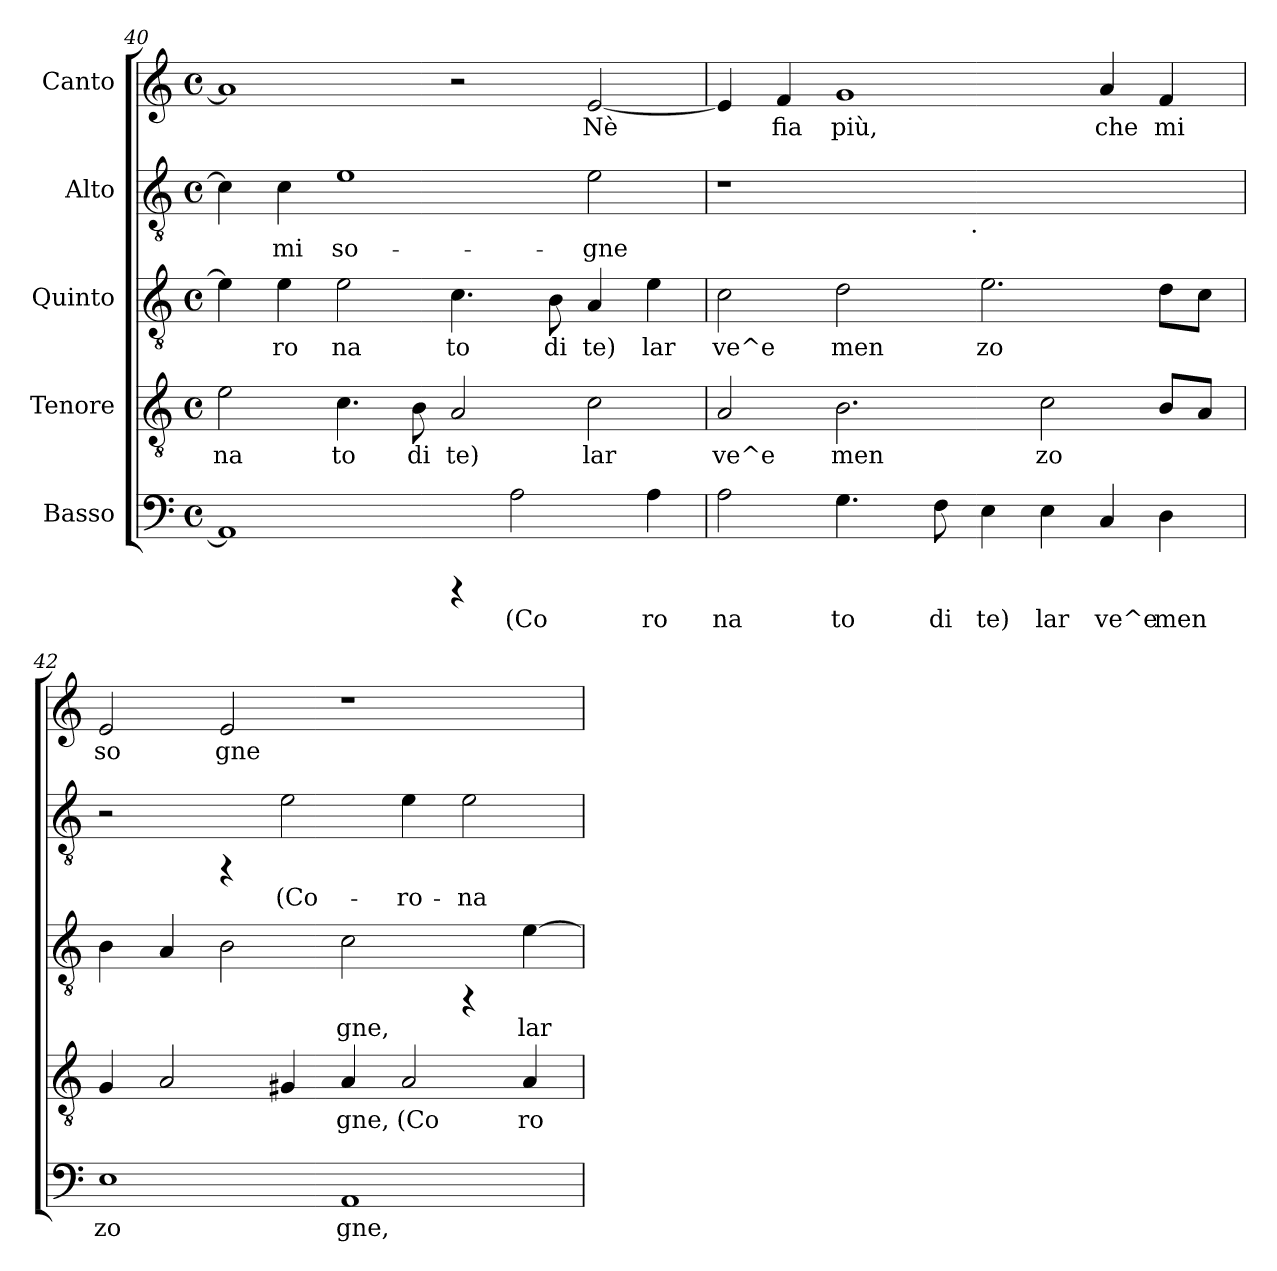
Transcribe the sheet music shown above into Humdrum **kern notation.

**kern	**text	**kern	**text	**kern	**text	**kern	**text	**kern	**text
*part5	*part5	*part4	*part4	*part3	*part3	*part2	*part2	*part1	*part1
*staff5	*staff5	*staff4	*staff4	*staff3	*staff3	*staff2	*staff2	*staff1	*staff1
*I"Basso	*	*I"Tenore	*	*I"Quinto	*	*I"Alto	*	*I"Canto	*
*clefF4	*	*clefGv2	*	*clefGv2	*	*clefGv2	*	*clefG2	*
*k[]	*	*k[]	*	*k[]	*	*k[]	*	*k[]	*
*C:	*	*C:	*	*C:	*	*C:	*	*C:	*
*M4/4	*	*M4/4	*	*M4/4	*	*M4/4	*	*M4/4	*
*met(c)	*	*met(c)	*	*met(c)	*	*met(c)	*	*met(c)	*
=40	=40	=40	=40	=40	=40	=40	=40	=40	=40
!	!LO:LY:b:cj	!	!LO:LY:b:cj	!	!LO:LY:b:cj	!	!LO:LY:b:cj	!	!LO:LY:b:cj
1AA]	.	2e\	na	4e\]	.	4c\]	.	1a]	.
!	!	!	!	!	!LO:LY:b:cj	!	!LO:LY:b:cj	!	!
.	.	.	.	4e\	ro	4c\	mi	.	.
!	!	!	!LO:LY:b:cj	!	!LO:LY:b:cj	!	!LO:LY:b:cj	!	!
.	.	4.c\	to	2e\	na	1e	so-	.	.
!	!	!	!LO:LY:b:cj	!	!	!	!	!	!
.	.	8B\	di	.	.	.	.	.	.
!	!	!	!LO:LY:b:cj	!	!LO:LY:b:cj	!	!	!	!
4rCCC	.	2A/	te)	4.c\	to	.	.	2r	.
!	!LO:LY:b:cj	!	!	!	!	!	!	!	!
2A\	(Co	.	.	.	.	.	.	.	.
!	!	!	!	!	!LO:LY:b:cj	!	!	!	!
.	.	.	.	8B\	di	.	.	.	.
!	!	!	!LO:LY:b:cj	!	!LO:LY:b:cj	!	!LO:LY:b:cj	!	!LO:LY:b:cj
.	.	2c\	lar	4A/	te)	2e\	-gne	[<2e/	Nè
!	!LO:LY:b:cj	!	!	!	!LO:LY:b:cj	!	!	!	!
4A\	ro	.	.	4e\	lar	.	.	.	.
=41	=41	=41	=41	=41	=41	=41	=41	=41	=41
!	!LO:LY:b:cj	!	!LO:LY:b:cj	!	!LO:LY:b:cj	!	!	!	!LO:LY:b:cj
*	*	*	*	*	*	*^	*	*	*
2A\	na	2A/	ve^e	2c\	ve^e	1r	2ryy	.	4e/]	.
!	!	!	!	!	!	!	!	!	!	!LO:LY:b:cj
.	.	.	.	.	.	.	.	.	4f/	fia
!	!LO:LY:b:cj	!	!LO:LY:b:cj	!	!LO:LY:b:cj	!	!	!	!	!LO:LY:b:cj
4.G\	to	2.B\	men	2d\	men	.	4ryy	.	1g	più,
.	.	.	.	.	.	.	8...ryy	.	.	.
!	!LO:LY:b:cj	!	!	!	!	!	!	!	!	!
8F\	di	.	.	.	.	.	.	.	.	.
!	!	!	!	!	!	!	!LO:TX:b:t=.	!	!	!
.	.	.	.	.	.	.	1ryy	.	.	.
!	!LO:LY:b:cj	!	!	!	!LO:LY:b:cj	!	!	!	!	!
4E\	te)	.	.	2.e\	zo	1ryy	.	.	.	.
!	!LO:LY:b:cj	!	!LO:LY:b:cj	!	!	!	!	!	!	!
4E\	lar	2c\	zo	.	.	.	.	.	.	.
!	!LO:LY:b:cj	!	!	!	!	!	!	!	!	!LO:LY:b:cj
4C/	ve^e	.	.	.	.	.	.	.	4a/	che
!	!LO:LY:b:cj	!	!LO:LY:b:cj	!	!LO:LY:b:cj	!	!	!	!	!LO:LY:b:cj
4D\	men	8B/L	.	8d\L	.	.	.	.	4f/	mi
!	!	!	!LO:LY:b:cj	!	!LO:LY:b:cj	!	!	!	!	!
.	.	8A/J	.	8c\J	.	.	.	.	.	.
.	.	.	.	.	.	.	64ryy	.	.	.
=42	=42	=42	=42	=42	=42	=42	=42	=42	=42	=42
!	!LO:LY:b:cj	!	!LO:LY:b:cj	!	!LO:LY:b:cj	!	!	!	!	!LO:LY:b:cj
*	*	*	*	*	*	*v	*v	*	*	*
1E	zo	4G/	.	4B\	.	2r	.	2e/	so
!	!	!	!LO:LY:b:cj	!	!LO:LY:b:cj	!	!	!	!
.	.	2A/	.	4A/	.	.	.	.	.
!	!	!	!	!	!LO:LY:b:cj	!	!	!	!LO:LY:b:cj
.	.	.	.	2B\	.	4rFF	.	2e/	gne
!	!	!	!LO:LY:b:cj	!	!	!	!LO:LY:b:cj	!	!
.	.	4G#/	.	.	.	2e\	(Co-	.	.
!	!LO:LY:b:cj	!	!LO:LY:b:cj	!	!LO:LY:b:cj	!	!	!	!
1AA	gne,	4A/	gne,	2c\	gne,	.	.	1r	.
!	!	!	!LO:LY:b:cj	!	!	!	!LO:LY:b:cj	!	!
.	.	2A/	(Co	.	.	4e\	-ro-	.	.
!	!	!	!	!	!	!	!LO:LY:b:cj	!	!
.	.	.	.	4rFF	.	2e\	-na-	.	.
!	!	!	!LO:LY:b:cj	!	!LO:LY:b:cj	!	!	!	!
.	.	4A/	ro	[>4e\	lar	.	.	.	.
=	=	=	=	=	=	=	=	=	=
*-	*-	*-	*-	*-	*-	*-	*-	*-	*-
